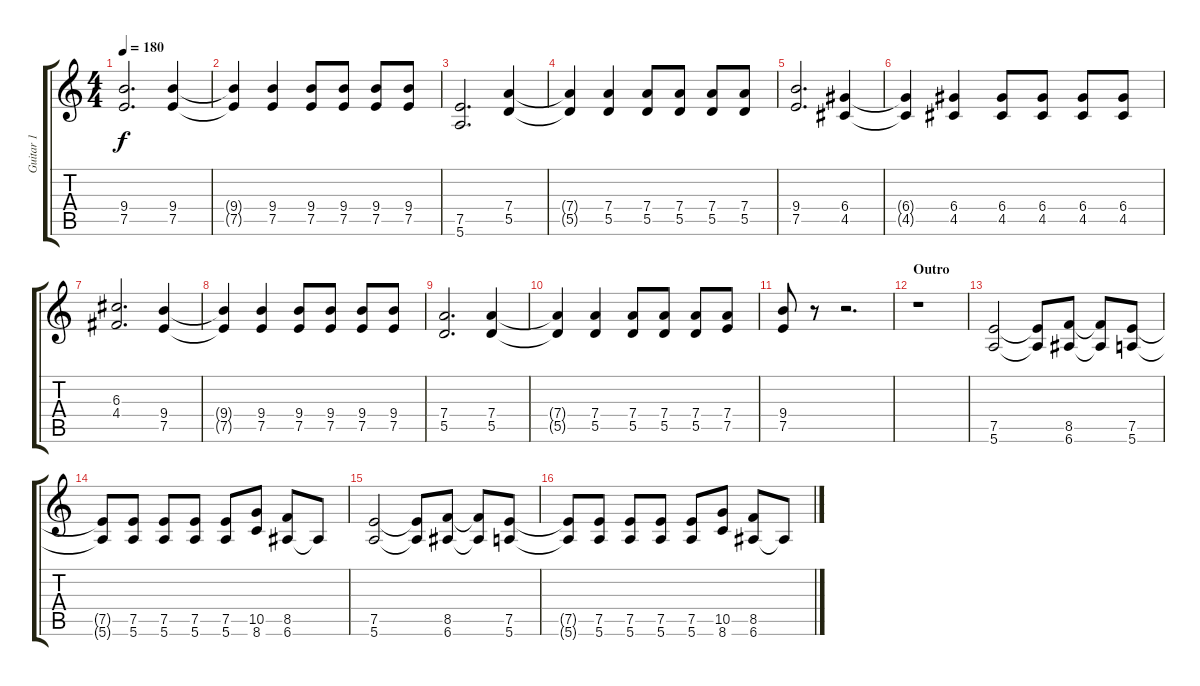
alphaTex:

\track ("Guitar 1" "Guitar 1") {instrument distortionguitar}
\staff {score tabs}
\tuning (E4 B3 G3 D3 A2 E2) {hide}
\ts (4 4)
\tempo 180
\clef g2
\ks c
(9.4 7.5).2{d dy f} (9.4 7.5).4 |
(9.4{t} 7.5{t}).4 (9.4 7.5).4 (9.4 7.5).8 (9.4 7.5).8 (9.4 7.5).8 (9.4 7.5).8 |
(7.5 5.6).2{d} (7.4 5.5).4 |
(7.4{t} 5.5{t}).4 (7.4 5.5).4 (7.4 5.5).8 (7.4 5.5).8 (7.4 5.5).8 (7.4 5.5).8 |
(9.4 7.5).2{d} (6.4 4.5).4 |
(6.4{t} 4.5{t}).4 (6.4 4.5).4 (6.4 4.5).8 (6.4 4.5).8 (6.4 4.5).8 (6.4 4.5).8 |
(6.3 4.4).2{d} (9.4 7.5).4 |
(9.4{t} 7.5{t}).4 (9.4 7.5).4 (9.4 7.5).8 (9.4 7.5).8 (9.4 7.5).8 (9.4 7.5).8 |
(7.4 5.5).2{d} (7.4 5.5).4 |
(7.4{t} 5.5{t}).4 (7.4 5.5).4 (7.4 5.5).8 (7.4 5.5).8 (7.4 5.5).8 (7.4 7.5).8 |
(9.4 7.5).8 r.8 r.2{d} |
\section ("" "Outro")
r.1 |
(7.5 5.6).2 (7.5{t} 5.6{t}).8 (8.5 6.6).8 (8.5{t} 6.6{t}).8 (7.5 5.6).8 |
(7.5{t} 5.6{t}).8 (7.5 5.6).8 (7.5 5.6).8 (7.5 5.6).8 (7.5 5.6).8 (10.5 8.6).8 (8.5 6.6).8 6.6{t}.8 |
(7.5 5.6).2 (7.5{t} 5.6{t}).8 (8.5 6.6).8 (8.5{t} 6.6{t}).8 (7.5 5.6).8 |
(7.5{t} 5.6{t}).8 (7.5 5.6).8 (7.5 5.6).8 (7.5 5.6).8 (7.5 5.6).8 (10.5 8.6).8 (8.5 6.6).8 6.6{t}.8
